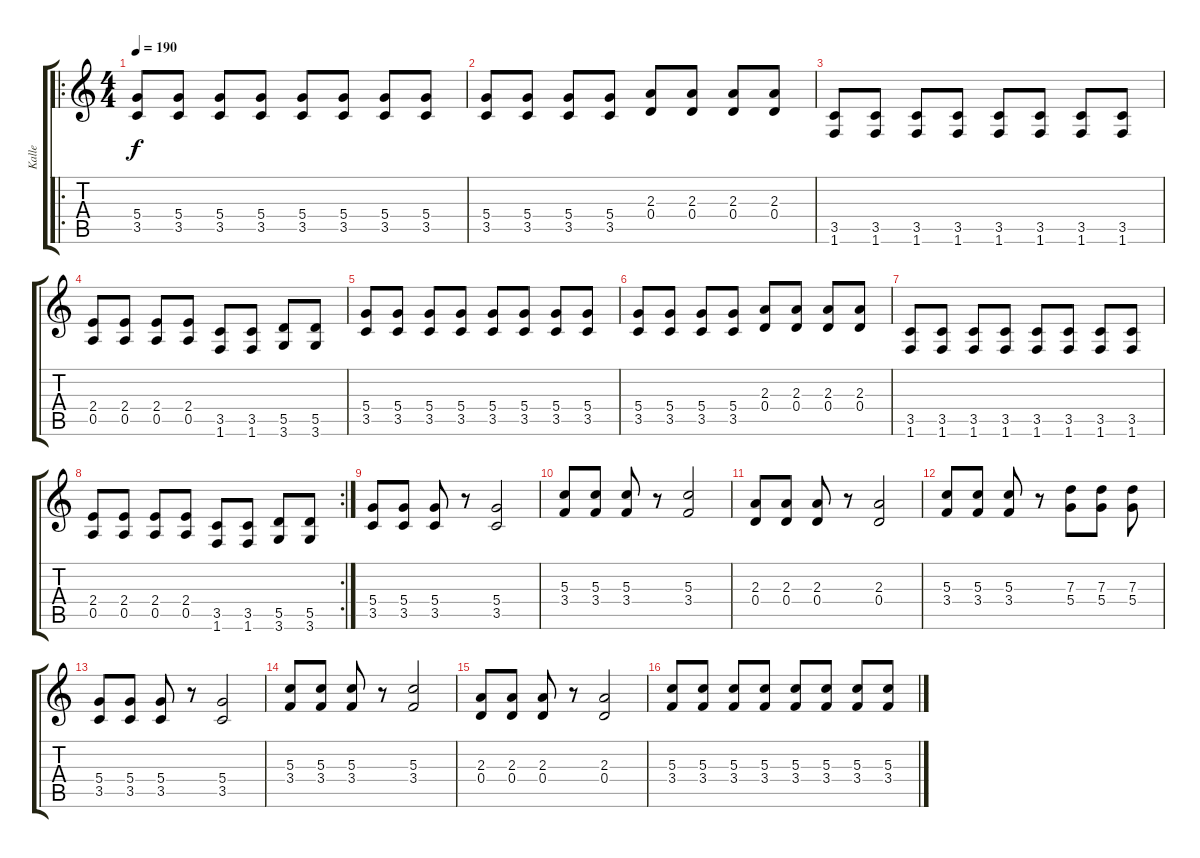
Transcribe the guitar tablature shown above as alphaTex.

\track ("Kalle" "Kalle") {instrument distortionguitar}
\staff {score tabs}
\tuning (E4 B3 G3 D3 A2 E2) {hide}
\ro
\ts (4 4)
\tempo 190
\clef g2
\ks c
(5.4 3.5).8{dy f} (5.4 3.5).8 (5.4 3.5).8 (5.4 3.5).8 (5.4 3.5).8 (5.4 3.5).8 (5.4 3.5).8 (5.4 3.5).8 |
(5.4 3.5).8 (5.4 3.5).8 (5.4 3.5).8 (5.4 3.5).8 (2.3 0.4).8 (2.3 0.4).8 (2.3 0.4).8 (2.3 0.4).8 |
(3.5 1.6).8 (3.5 1.6).8 (3.5 1.6).8 (3.5 1.6).8 (3.5 1.6).8 (3.5 1.6).8 (3.5 1.6).8 (3.5 1.6).8 |
(2.4 0.5).8 (2.4 0.5).8 (2.4 0.5).8 (2.4 0.5).8 (3.5 1.6).8 (3.5 1.6).8 (5.5 3.6).8 (5.5 3.6).8 |
(5.4 3.5).8 (5.4 3.5).8 (5.4 3.5).8 (5.4 3.5).8 (5.4 3.5).8 (5.4 3.5).8 (5.4 3.5).8 (5.4 3.5).8 |
(5.4 3.5).8 (5.4 3.5).8 (5.4 3.5).8 (5.4 3.5).8 (2.3 0.4).8 (2.3 0.4).8 (2.3 0.4).8 (2.3 0.4).8 |
(3.5 1.6).8 (3.5 1.6).8 (3.5 1.6).8 (3.5 1.6).8 (3.5 1.6).8 (3.5 1.6).8 (3.5 1.6).8 (3.5 1.6).8 |
\rc 2
(2.4 0.5).8 (2.4 0.5).8 (2.4 0.5).8 (2.4 0.5).8 (3.5 1.6).8 (3.5 1.6).8 (5.5 3.6).8 (5.5 3.6).8 |
(5.4 3.5).8 (5.4 3.5).8 (5.4 3.5).8 r.8 (5.4 3.5).2 |
(5.3 3.4).8 (5.3 3.4).8 (5.3 3.4).8 r.8 (5.3 3.4).2 |
(2.3 0.4).8 (2.3 0.4).8 (2.3 0.4).8 r.8 (2.3 0.4).2 |
(5.3 3.4).8 (5.3 3.4).8 (5.3 3.4).8 r.8 (7.3 5.4).8 (7.3 5.4).8 (7.3 5.4).8 |
(5.4 3.5).8 (5.4 3.5).8 (5.4 3.5).8 r.8 (5.4 3.5).2 |
(5.3 3.4).8 (5.3 3.4).8 (5.3 3.4).8 r.8 (5.3 3.4).2 |
(2.3 0.4).8 (2.3 0.4).8 (2.3 0.4).8 r.8 (2.3 0.4).2 |
(5.3 3.4).8 (5.3 3.4).8 (5.3 3.4).8 (5.3 3.4).8 (5.3 3.4).8 (5.3 3.4).8 (5.3 3.4).8 (5.3 3.4).8
